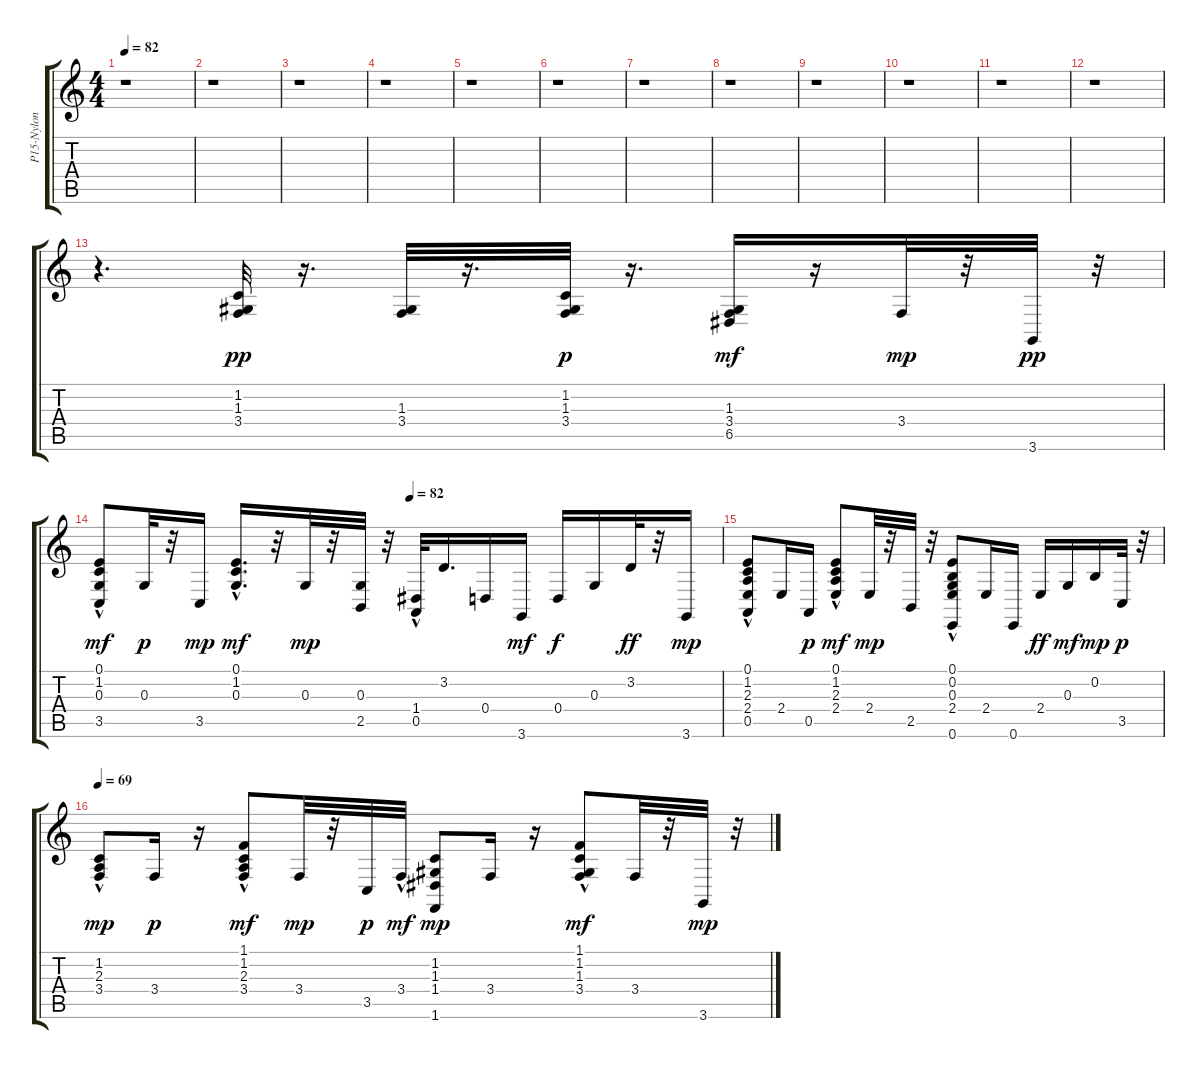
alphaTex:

\track ("P15-Nylon && Steel" "P15-Nylon ") {instrument lead5charang}
\staff {score tabs}
\tuning (E4 B3 G3 D3 A2 E2) {hide}
\ts (4 4)
\tempo 82
\clef g2
\ks c
r.1{dy pp} |
r.1 |
r.1 |
r.1 |
r.1 |
r.1 |
r.1 |
r.1 |
r.1 |
r.1 |
r.1 |
r.1 |
r.4{d} (1.2 1.3 3.4).32 r.16{d} (1.3 3.4).32 r.16{d} (1.2 1.3 3.4).32{dy p} r.16{d} (1.3 3.4 6.5).16{dy mf} r.16 3.4.32{dy mp} r.32 3.6.32{dy pp} r.32 |
\tempo (82 0.5)
(0.1 1.2 0.3{hac} 3.5).8{dy mf} 0.3.32{dy p} r.32 3.5.16{dy mp} (0.1{hac} 1.2{hac} 0.3{hac}).16{d dy mf} r.32 0.3.32{dy mp} r.32 (0.3 2.5).32 r.32 (1.4{hac} 0.5{hac}).32 3.2.16{d} 0.4.16 3.6.16{dy mf} 0.4.16{dy f} 0.3.16 3.2.32{dy ff} r.32 3.6.16{dy mp} |
(0.1 1.2 2.3 2.4{hac} 0.5).8 2.4.16 0.5.16{dy p} (0.1 1.2 2.3 2.4{hac}).8{dy mf} 2.4.32{dy mp} r.32 2.5.32 r.32 (0.1 0.2 0.3 2.4{hac} 0.6).8 2.4.16 0.6.16 2.4.16{dy ff} 0.3.16{dy mf} 0.2.16{dy mp} 3.5.32{dy p} r.32 |
\tempo 69
(1.2{hac} 2.3 3.4{hac}).8{dy mp} 3.4.16{dy p} r.16 (1.1{hac} 1.2 2.3 3.4{hac}).8{dy mf} 3.4.32{dy mp} r.32 3.5.32{dy p} 3.4{hac}.32{dy mf} (1.2 1.3 1.4 1.6).8{dy mp} 3.4.16 r.16 (1.1 1.2 1.3{hac} 3.4{hac}).8{dy mf} 3.4.32 r.32 3.6.32{dy mp} r.32
